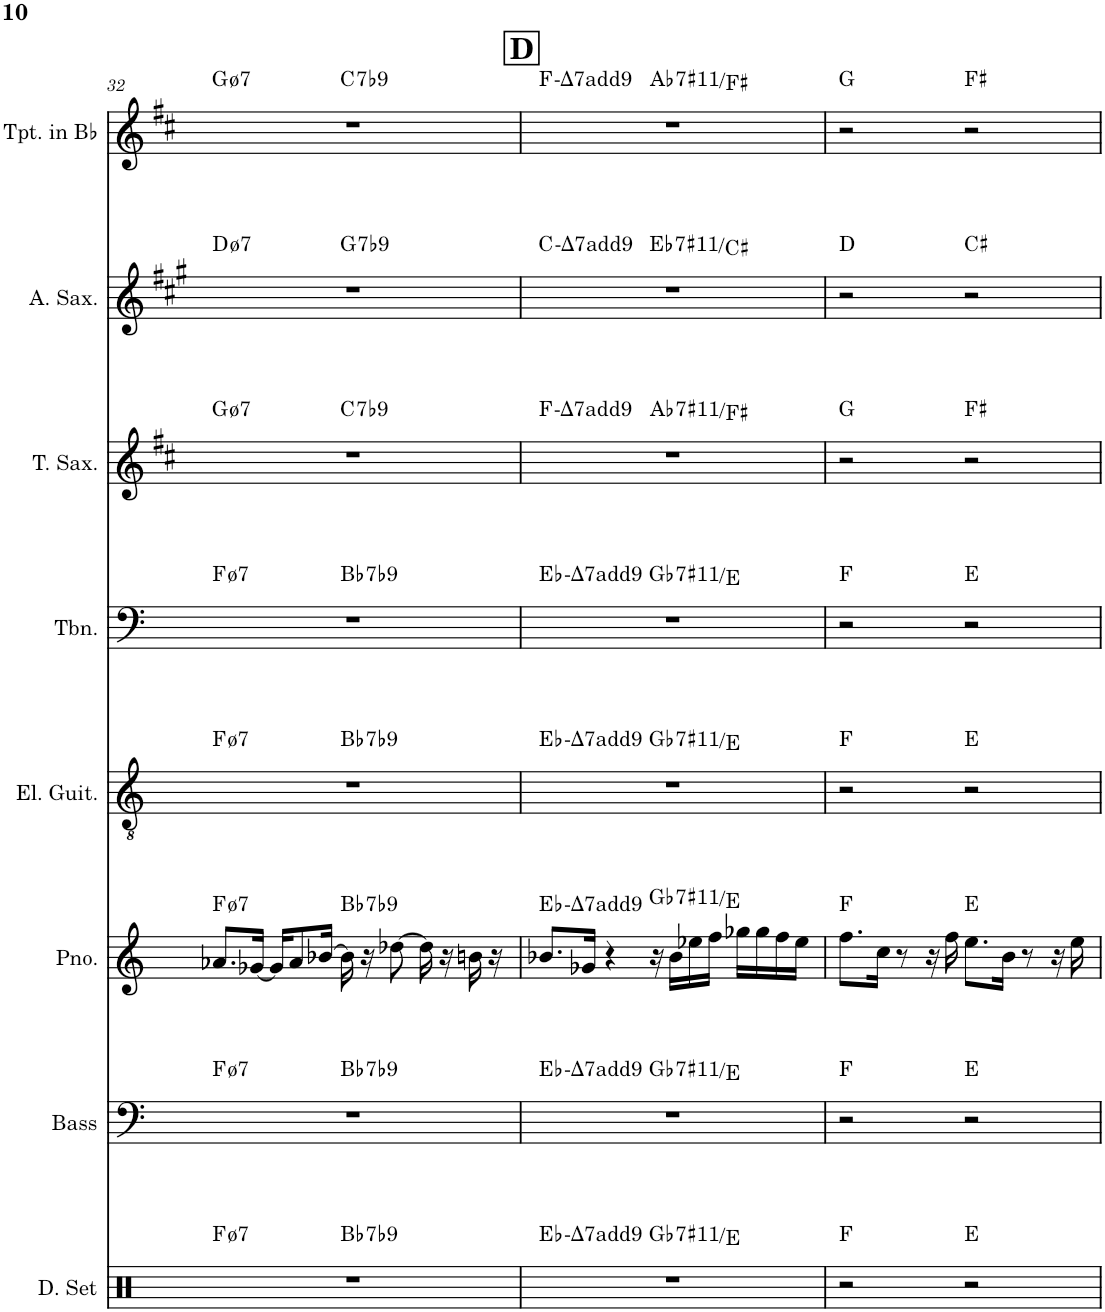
**kern	**harte	**kern	**harte	**kern	**harte	**kern	**harte	**kern	**harte	**kern	**harte	**kern	**harte	**kern	**harte
*part8	*part8	*part7	*part7	*part6	*part6	*part5	*part5	*part4	*part4	*part3	*part3	*part2	*part2	*part1	*part1
*staff8	*	*staff7	*	*staff6	*	*staff5	*	*staff4	*	*staff3	*	*staff2	*	*staff1	*
*I"Drumset	*	*I"Acoustic Bass	*	*I"Piano	*	*I"Electric Guitar	*	*I"Trombone	*	*I"Tenor Saxophone	*	*I"Alto Saxophone	*	*I"Trumpet in Bb	*
*I'D. Set	*	*I'Bass	*	*I'Pno.	*	*I'El. Guit.	*	*I'Tbn.	*	*I'T. Sax.	*	*I'A. Sax.	*	*I'Tpt. in Bb	*
!!LO:PB:g=z
*clefX	*	*clefF4	*	*clefG2	*	*clefGv2	*	*clefF4	*	*clefG2	*	*clefG2	*	*clefG2	*
*	*	*Trd7c12	*	*	*	*	*	*	*	*Trd8c14	*	*Trd5c9	*	*Trd1c2	*
*k[]	*	*k[]	*	*k[]	*	*k[]	*	*k[]	*	*k[f#c#]	*	*k[f#c#g#]	*	*k[f#c#]	*
*M4/4	*	*M4/4	*	*M4/4	*	*M4/4	*	*M4/4	*	*M4/4	*	*M4/4	*	*M4/4	*
=32	=32	=32	=32	=32	=32	=32	=32	=32	=32	=32	=32	=32	=32	=32	=32
!	!LO:H:kt=7	!	!LO:H:kt=7	!	!LO:H:kt=7	!	!LO:H:kt=7	!	!LO:H:kt=7	!	!LO:H:kt=7	!	!LO:H:kt=7	!	!LO:H:kt=7
*^	*	*^	*	*	*	*^	*	*^	*	*^	*	*^	*	*^	*
1r	2ryy	F:hdim7	1r	2ryy	F:hdim7	8.a-X/L	F:hdim7	1r	2ryy	F:hdim7	1r	2ryy	F:hdim7	1r	2ryy	G:hdim7	1r	2ryy	D:hdim7	1r	2ryy	G:hdim7
.	.	.	.	.	.	[16g-X/Jk	.	.	.	.	.	.	.	.	.	.	.	.	.	.	.	.
.	.	.	.	.	.	16g-/KL]	.	.	.	.	.	.	.	.	.	.	.	.	.	.	.	.
.	.	.	.	.	.	8a-/	.	.	.	.	.	.	.	.	.	.	.	.	.	.	.	.
.	.	.	.	.	.	[16b-X/Jk	.	.	.	.	.	.	.	.	.	.	.	.	.	.	.	.
!	!	!LO:H:kt=7	!	!	!LO:H:kt=7	!	!LO:H:kt=7	!	!	!LO:H:kt=7	!	!	!LO:H:kt=7	!	!	!LO:H:kt=7	!	!	!LO:H:kt=7	!	!	!LO:H:kt=7
.	2ryy	Bb:7(b9)	.	2ryy	Bb:7(b9)	16b-\]	Bb:7(b9)	.	2ryy	Bb:7(b9)	.	2ryy	Bb:7(b9)	.	2ryy	C:7(b9)	.	2ryy	G:7(b9)	.	2ryy	C:7(b9)
.	.	.	.	.	.	16r	.	.	.	.	.	.	.	.	.	.	.	.	.	.	.	.
.	.	.	.	.	.	[8dd-X\	.	.	.	.	.	.	.	.	.	.	.	.	.	.	.	.
.	.	.	.	.	.	16dd-\]	.	.	.	.	.	.	.	.	.	.	.	.	.	.	.	.
.	.	.	.	.	.	16r	.	.	.	.	.	.	.	.	.	.	.	.	.	.	.	.
.	.	.	.	.	.	16bn\	.	.	.	.	.	.	.	.	.	.	.	.	.	.	.	.
.	.	.	.	.	.	16r	.	.	.	.	.	.	.	.	.	.	.	.	.	.	.	.
!!LO:REH:place=s1:a:B:cj:fs=14:t=D	!!
=33	=33	=33	=33	=33	=33	=33	=33	=33	=33	=33	=33	=33	=33	=33	=33	=33	=33	=33	=33	=33	=33	=33
!	!	!LO:H:kt=^7	!	!	!LO:H:kt=^7	!	!LO:H:kt=^7	!	!	!LO:H:kt=^7	!	!	!LO:H:kt=^7	!	!	!LO:H:kt=^7	!	!	!LO:H:kt=^7	!	!	!LO:H:kt=^7
1r	2ryy	Eb:minmaj7(9)	1r	2ryy	Eb:minmaj7(9)	8.b-X/L	Eb:minmaj7(9)	1r	2ryy	Eb:minmaj7(9)	1r	2ryy	Eb:minmaj7(9)	1r	2ryy	F:minmaj7(9)	1r	2ryy	C:minmaj7(9)	1r	2ryy	F:minmaj7(9)
.	.	.	.	.	.	16g-X/Jk	.	.	.	.	.	.	.	.	.	.	.	.	.	.	.	.
.	.	.	.	.	.	4r	.	.	.	.	.	.	.	.	.	.	.	.	.	.	.	.
!	!	!LO:H:kt=7	!	!	!LO:H:kt=7	!	!LO:H:kt=7	!	!	!LO:H:kt=7	!	!	!LO:H:kt=7	!	!	!LO:H:kt=7	!	!	!LO:H:kt=7	!	!	!LO:H:kt=7
.	2ryy	Gb:7(#11)/#6	.	2ryy	Gb:7(#11)/#6	16r	Gb:7(#11)/#6	.	2ryy	Gb:7(#11)/#6	.	2ryy	Gb:7(#11)/#6	.	2ryy	Ab:7(#11)/#6	.	2ryy	Eb:7(#11)/#6	.	2ryy	Ab:7(#11)/#6
.	.	.	.	.	.	16b-\LL	.	.	.	.	.	.	.	.	.	.	.	.	.	.	.	.
.	.	.	.	.	.	16ee-X\	.	.	.	.	.	.	.	.	.	.	.	.	.	.	.	.
.	.	.	.	.	.	16ff\JJ	.	.	.	.	.	.	.	.	.	.	.	.	.	.	.	.
.	.	.	.	.	.	16gg-X\LL	.	.	.	.	.	.	.	.	.	.	.	.	.	.	.	.
.	.	.	.	.	.	16gg-\	.	.	.	.	.	.	.	.	.	.	.	.	.	.	.	.
.	.	.	.	.	.	16ff\	.	.	.	.	.	.	.	.	.	.	.	.	.	.	.	.
.	.	.	.	.	.	16ee-\JJ	.	.	.	.	.	.	.	.	.	.	.	.	.	.	.	.
*v	*v	*	*	*	*	*	*	*v	*v	*	*v	*v	*	*v	*v	*	*v	*v	*	*v	*v	*
*	*	*v	*v	*	*	*	*	*	*	*	*	*	*	*	*	*
=34	=34	=34	=34	=34	=34	=34	=34	=34	=34	=34	=34	=34	=34	=34	=34
2r	F:maj	2r	F:maj	8.ff\L	F:maj	2r	F:maj	2r	F:maj	2r	G:maj	2r	D:maj	2r	G:maj
.	.	.	.	16cc\Jk	.	.	.	.	.	.	.	.	.	.	.
.	.	.	.	8r	.	.	.	.	.	.	.	.	.	.	.
.	.	.	.	16r	.	.	.	.	.	.	.	.	.	.	.
.	.	.	.	16ff\	.	.	.	.	.	.	.	.	.	.	.
2r	E:maj	2r	E:maj	8.ee\L	E:maj	2r	E:maj	2r	E:maj	2r	F#:maj	2r	C#:maj	2r	F#:maj
.	.	.	.	16b\Jk	.	.	.	.	.	.	.	.	.	.	.
.	.	.	.	8r	.	.	.	.	.	.	.	.	.	.	.
.	.	.	.	16r	.	.	.	.	.	.	.	.	.	.	.
.	.	.	.	16ee\	.	.	.	.	.	.	.	.	.	.	.
=	=	=	=	=	=	=	=	=	=	=	=	=	=	=	=
*-	*-	*-	*-	*-	*-	*-	*-	*-	*-	*-	*-	*-	*-	*-	*-
